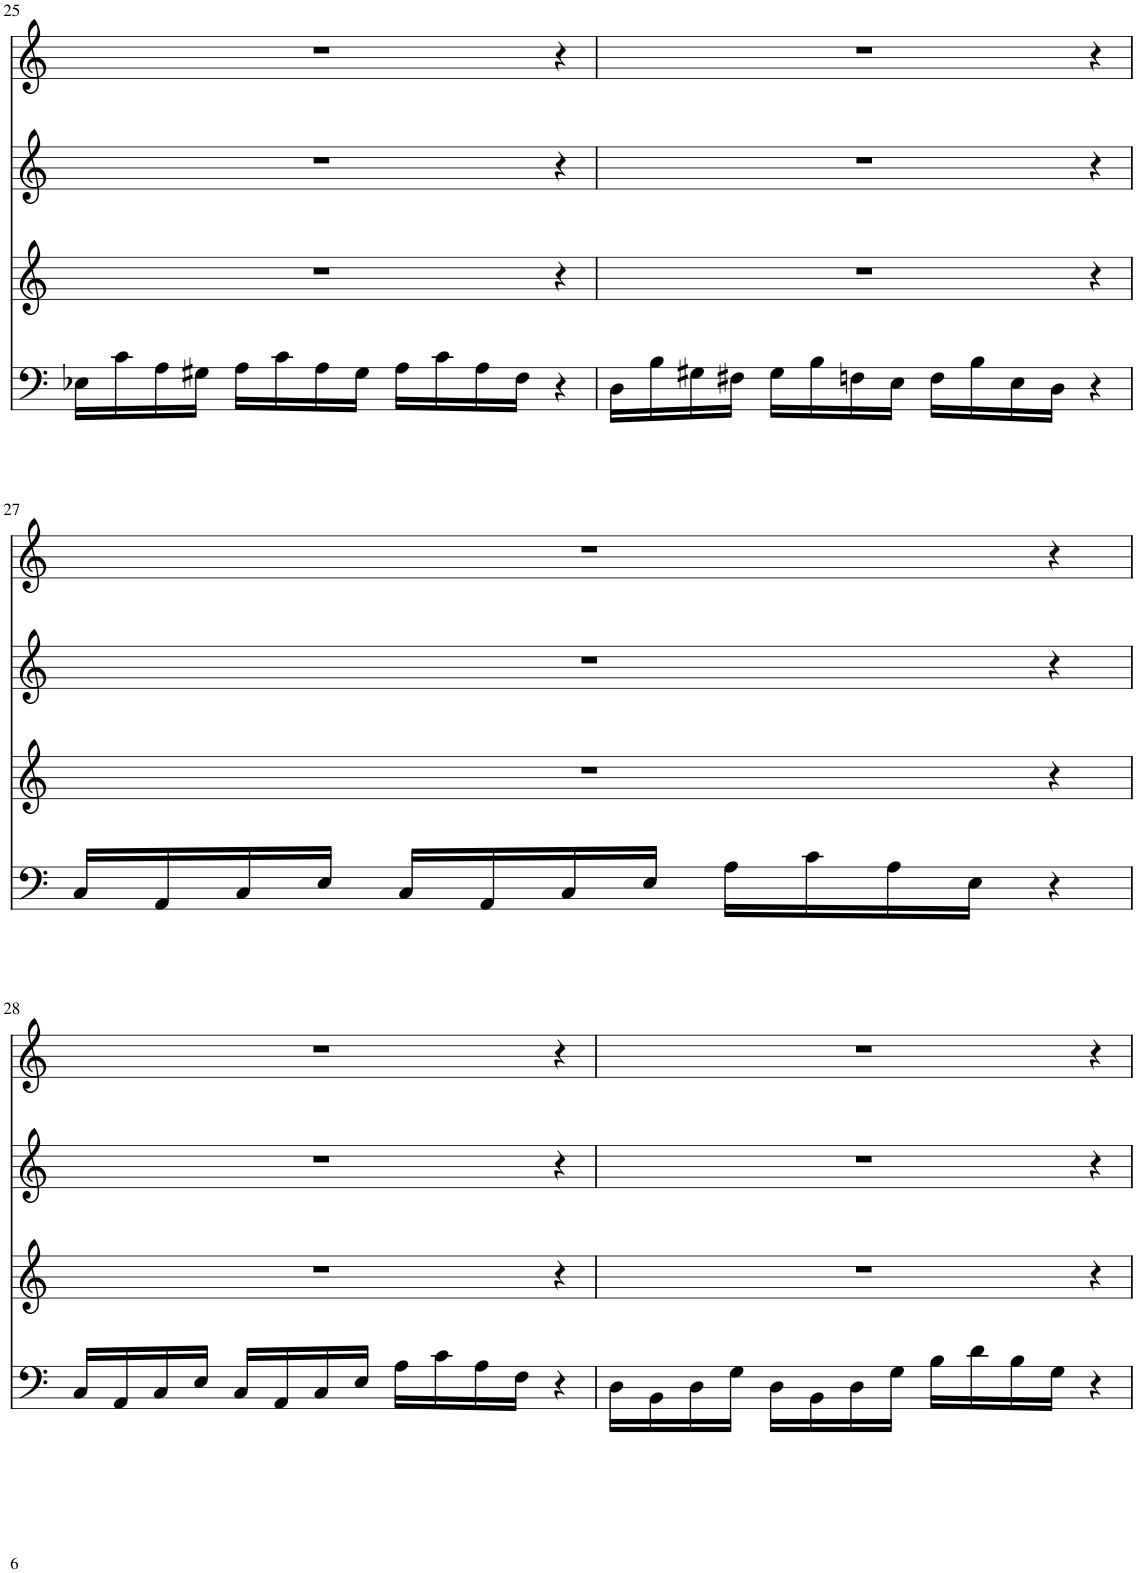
**kern	**kern	**kern	**kern
*part4	*part3	*part2	*part1
*staff4	*staff3	*staff2	*staff1
*I"Violoncello	*I"Violoncello	*I"unbenannt	*I"Violoncello
*I'Vc	*I'Vc	*	*I'Vc
!!LO:PB:g=z
*clefF4	*clefG2	*clefG2	*clefG2
*k[]	*k[]	*k[]	*k[]
*M3/4	*	*	*
=25	=25	=25	=25
16E-X\LL	1r	1r	1r
16c\	.	.	.
16A\	.	.	.
16G#X\JJ	.	.	.
16A\LL	.	.	.
16c\	.	.	.
16A\	.	.	.
16G#\JJ	.	.	.
16A\LL	.	.	.
16c\	.	.	.
16A\	.	.	.
16F\JJ	.	.	.
4r	.	.	.
4ryy	4r	4r	4r
=26	=26	=26	=26
16D\LL	1r	1r	1r
16B\	.	.	.
16G#X\	.	.	.
16F#X\JJ	.	.	.
16G#\LL	.	.	.
16B\	.	.	.
16Fn\	.	.	.
16E\JJ	.	.	.
16F\LL	.	.	.
16B\	.	.	.
16E\	.	.	.
16D\JJ	.	.	.
4r	.	.	.
4ryy	4r	4r	4r
!!LO:LB:g=z
=27	=27	=27	=27
16C/LL	1r	1r	1r
16AA/	.	.	.
16C/	.	.	.
16E/JJ	.	.	.
16C/LL	.	.	.
16AA/	.	.	.
16C/	.	.	.
16E/JJ	.	.	.
16A\LL	.	.	.
16c\	.	.	.
16A\	.	.	.
16E\JJ	.	.	.
4r	.	.	.
4ryy	4r	4r	4r
!!LO:LB:g=z
=28	=28	=28	=28
16C/LL	1r	1r	1r
16AA/	.	.	.
16C/	.	.	.
16E/JJ	.	.	.
16C/LL	.	.	.
16AA/	.	.	.
16C/	.	.	.
16E/JJ	.	.	.
16A\LL	.	.	.
16c\	.	.	.
16A\	.	.	.
16F\JJ	.	.	.
4r	.	.	.
4ryy	4r	4r	4r
=29	=29	=29	=29
16D\LL	1r	1r	1r
16BB\	.	.	.
16D\	.	.	.
16G\JJ	.	.	.
16D\LL	.	.	.
16BB\	.	.	.
16D\	.	.	.
16G\JJ	.	.	.
16B\LL	.	.	.
16d\	.	.	.
16B\	.	.	.
16G\JJ	.	.	.
4r	.	.	.
4ryy	4r	4r	4r
=	=	=	=
*-	*-	*-	*-
